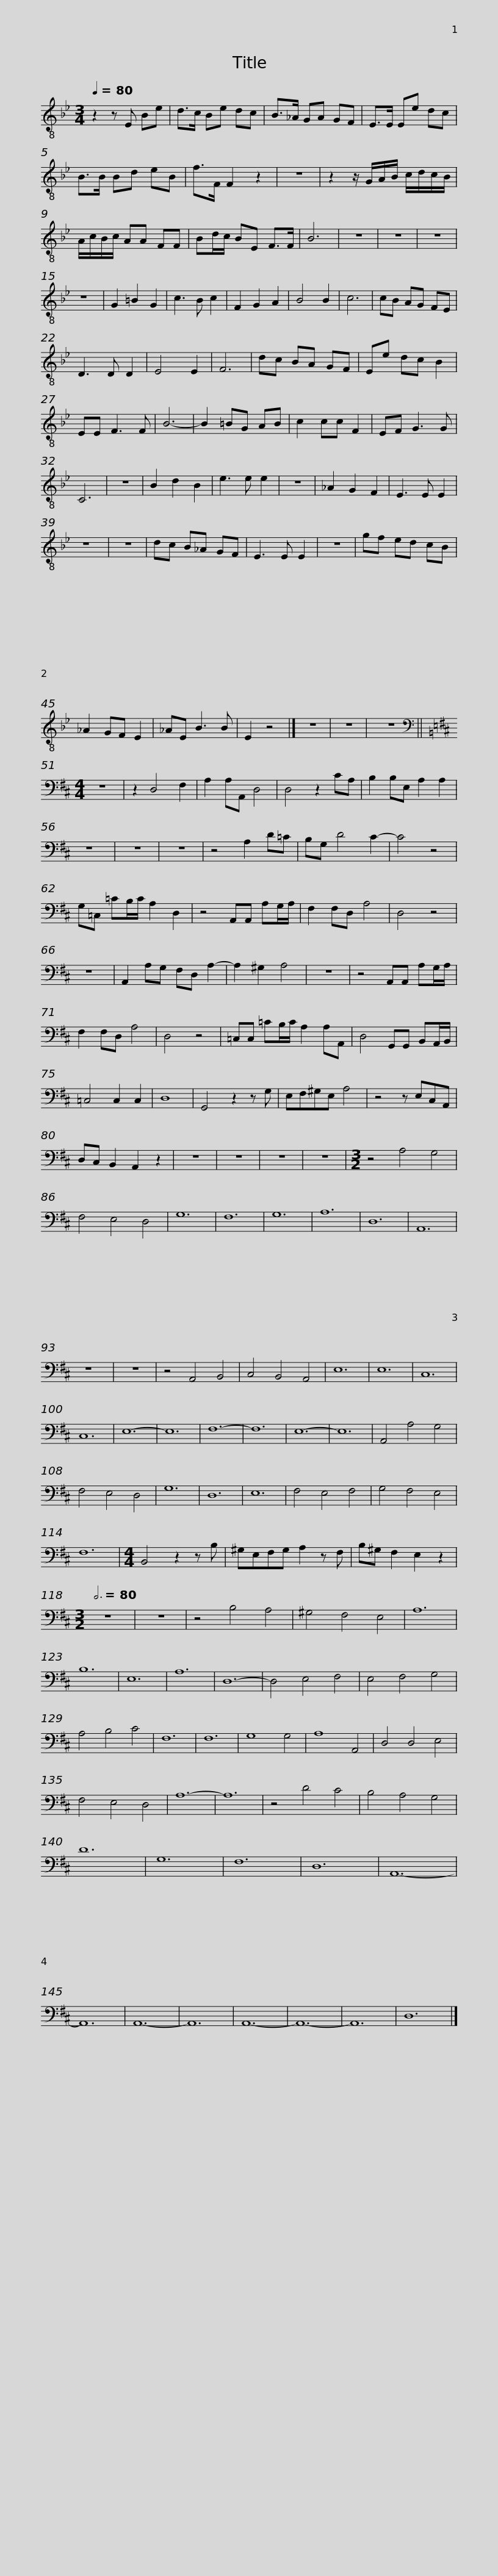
X:1
L:1/8
Q:1/4=80
M:3/4
I:linebreak $
K:Bb
V:1 treble-8
V:1
 z2 z E Be | d>c Be dc | B>_A GA GF | E>E Ee dc | B>B Bd eB | %5
 f>F F2 z2 | z6 |$ z2 z/ G/A/B/ c/d/c/B/ | A/c/B/c/ AA FF | Bd/c/ BE F>F | %10
 B6 | z6 | z6 | z6 | z6 | %15
 G2 =B2 G2 | c3 B c2 |$ F2 G2 A2 | B4 B2 | c6 | %20
 cB AG FE | D3 D D2 | E4 E2 | F6 | dc BA GF | %25
 Ee dc B2 | EE F3 F | B6- |$ B2 =BG AB | c2 cc F2 | %30
 EF G3 G | C6 | z6 | B2 d2 B2 | e3 e e2 | %35
 z6 | _A2 G2 F2 | E3 E E2 | z6 | z6 |$ %40
 dc B_A GF | E3 E E2 | z6 | gf ed cB | _A2 GF E2 | %45
 _AE B3 B | E2 z4 |] z6 | z6 | z6 ||$ %50
[K:D][M:4/4][K:bass] z8 | z2 D,4 F,2 | A,2 A,A,, D,4 | D,4 z2 CA, | B,2 B,E, A,2 A,2 | %55
 z8 | z8 | z8 | z4 A,2 D=C | B,G, D4 C2- | %60
 C4 z4 |$ G,=C, =CB,/C/ A,2 D,2 | z4 A,,A,, A,G,/A,/ | F,2 F,D, A,4 | D,4 z4 | %65
 z8 | A,,2 A,G, F,D, A,2- | A,2 ^G,2 A,4 | z8 | z4 A,,A,, A,G,/A,/ |$ %70
 F,2 F,D, A,4 | D,4 z4 | =C,C, =CB,/C/ A,2 A,A,, | D,4 G,,G,, B,,A,,/B,,/ | =C,4 C,2 C,2 | %75
 D,8 | G,,4 z2 z G, | E,F,^G,E, A,4 | z4 z E,C,A,, |$ D,C, B,,2 A,,2 z2 | %80
 z8 | z8 | z8 | z8 |[M:3/2] z4 A,4 G,4 | %85
 F,4 E,4 D,4 | G,12 | F,12 | G,12 | A,12 | %90
 D,12 | A,,12 | z12 |$ z12 | z4 A,,4 B,,4 | %95
 C,4 B,,4 A,,4 | E,12 | E,12 | C,12 | C,12 | %100
 E,12- | E,12 | F,12- | F,12 | E,12- | %105
 E,12 | A,,4 A,4 G,4 |$ F,4 E,4 D,4 | G,12 | D,12 | %110
 E,12 | F,4 E,4 F,4 | G,4 F,4 E,4 | F,12 |[M:4/4] B,,4 z2 z B, | %115
 ^G,E,F,G, A,2 z F, | B,^G, F,2 E,2 z2 |$[M:3/2][Q:3/4=80] z12 | z12 | z4 B,4 A,4 | %120
 ^G,4 F,4 E,4 | A,12 | B,12 | E,12 | A,12 | %125
 D,12- | D,4 E,4 F,4 | E,4 F,4 G,4 | A,4 B,4 C4 | F,12 |$ %130
 F,12 | G,8 G,4 | A,8 A,,4 | D,4 D,4 E,4 | F,4 E,4 D,4 | %135
 A,12- | A,12 | z4 D4 C4 | B,4 A,4 G,4 | D12 | %140
 G,12 | F,12 | D,12 |$ A,,12- | A,,12 | %145
 A,,12- | A,,12 | A,,12- | A,,12- | A,,12 | %150
 D,12 |] %151
